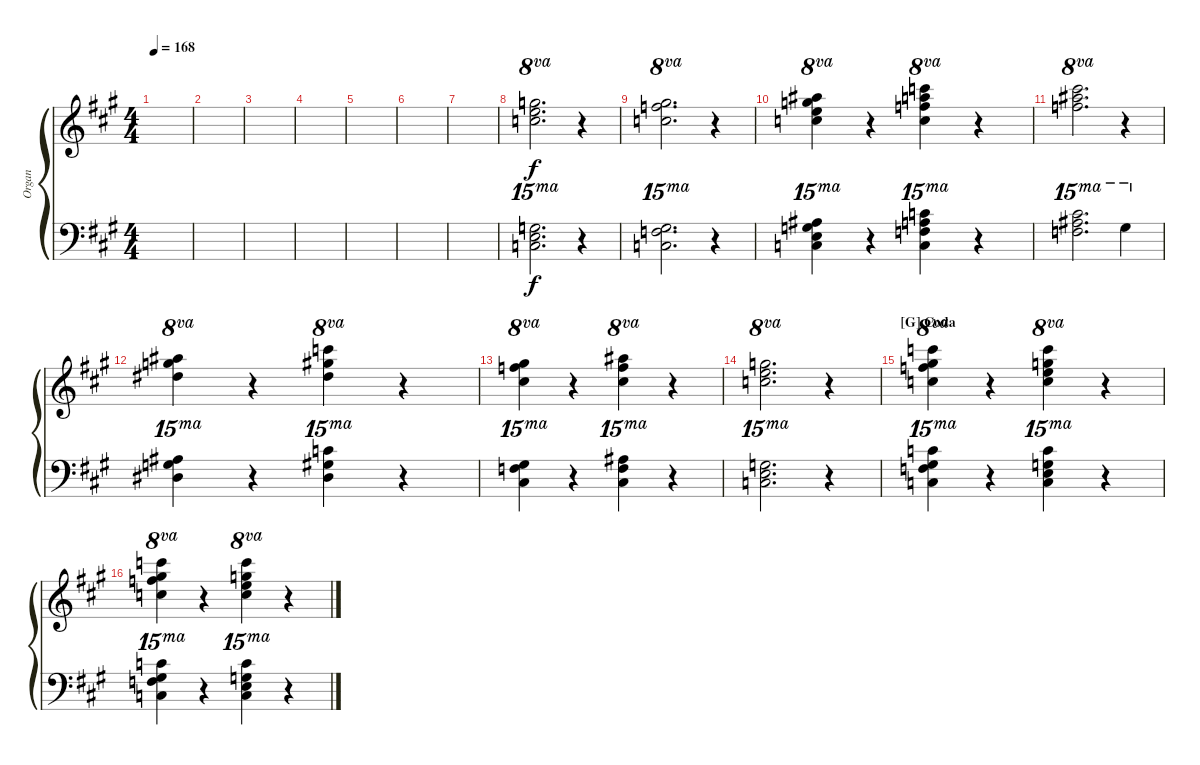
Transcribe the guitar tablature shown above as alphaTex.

\defaultSystemsLayout 4
\bracketExtendMode groupsimilarinstruments
\otherSystemsTrackNameOrientation horizontal
\track ("Organ" "Organ") {instrument drawbarorgan}
\staff {score}
\tuning (E4 B3 G3 D3 A2 E2)
\ts (4 4)
\tempo 168
\clef g2
\ks a
|
|
|
|
|
|
|
(29.3{acc forcenatural} 29.2{acc forcenatural} 27.1{acc forcenatural}).2{d ot 8va} r.4 |
(34.4{acc forcenatural} 34.3{acc forcenatural} 33.2{acc #}).2{d ot 8va} r.4 |
(34.4{acc forcenatural} 33.3{acc forcenatural} 32.2{acc forcenatural} 30.1{acc #}).4{ot 8va} r.4 (34.4{acc forcenatural} 34.3{acc forcenatural} 34.2{acc forcenatural} 32.1{acc forcenatural}).4{ot 8va} r.4 |
(39.4{acc forcenatural} 39.3{acc #} 38.2{acc #}).2{d ot 8va} r.4 |
(30.1{acc #} 32.2{acc forcenatural} 32.3{acc #}).4{ot 8va} r.4 (37.2{acc forcenatural} 37.4{acc #} 37.3{acc #}).4{ot 8va} r.4 |
(30.3{acc #} 28.1{acc #} 30.2{acc forcenatural}).4{ot 8va} r.4 (30.2{acc forcenatural} 30.3{acc #} 30.1{acc #}).4{ot 8va} r.4 |
(29.3{acc forcenatural} 29.2{acc forcenatural} 27.1{acc forcenatural}).2{d ot 8va} r.4 |
\section ("G" "Coda")
(39.5{acc forcenatural} 39.4{acc forcenatural} 37.3{acc #} 37.2{acc forcenatural}).4{ot 8va} r.4 (34.4{acc forcenatural} 32.1{acc forcenatural} 33.3{acc forcenatural} 32.2{acc forcenatural}).4{ot 8va} r.4 |
(39.5{acc forcenatural} 39.4{acc forcenatural} 37.3{acc #} 37.2{acc forcenatural}).4{ot 8va} r.4 (34.4{acc forcenatural} 32.1{acc forcenatural} 33.3{acc forcenatural} 32.2{acc forcenatural}).4{ot 8va} r.4
\staff {score}
\tuning (E4 B3 G3 D3 A2 E2)
\clef f4
\ottava regular
\simile none
\ks a
|
|
|
|
|
|
|
(17.3{acc forcenatural} 17.2{acc forcenatural} 15.1{acc forcenatural}).2{d ot 15ma} r.4 |
(22.4{acc forcenatural} 22.3{acc forcenatural} 21.2{acc #}).2{d ot 15ma} r.4 |
(22.4{acc forcenatural} 21.3{acc forcenatural} 20.2{acc forcenatural} 18.1{acc #}).4{ot 15ma} r.4 (22.4{acc forcenatural} 22.3{acc forcenatural} 22.2{acc forcenatural} 20.1{acc forcenatural}).4{ot 15ma} r.4 |
(27.4{acc forcenatural} 27.3{acc #} 26.2{acc #}).2{d ot 15ma} 21.2{acc #}.4{ot 15ma} |
(18.1{acc #} 20.2{acc forcenatural} 20.3{acc #}).4{ot 15ma} r.4 (25.2{acc forcenatural} 25.4{acc #} 25.3{acc #}).4{ot 15ma} r.4 |
(18.3{acc #} 18.2{acc forcenatural} 16.1{acc #}).4{ot 15ma} r.4 (18.2{acc forcenatural} 18.3{acc #} 18.1{acc #}).4{ot 15ma} r.4 |
(17.3{acc forcenatural} 17.2{acc forcenatural} 15.1{acc forcenatural}).2{d ot 15ma} r.4 |
(27.5{acc forcenatural} 27.4{acc forcenatural} 25.3{acc #} 25.2{acc forcenatural}).4{ot 15ma} r.4 (22.4{acc forcenatural} 20.1{acc forcenatural} 21.3{acc forcenatural} 20.2{acc forcenatural}).4{ot 15ma} r.4 |
(27.5{acc forcenatural} 27.4{acc forcenatural} 25.3{acc #} 25.2{acc forcenatural}).4{ot 15ma} r.4 (22.4{acc forcenatural} 20.1{acc forcenatural} 21.3{acc forcenatural} 20.2{acc forcenatural}).4{ot 15ma} r.4
